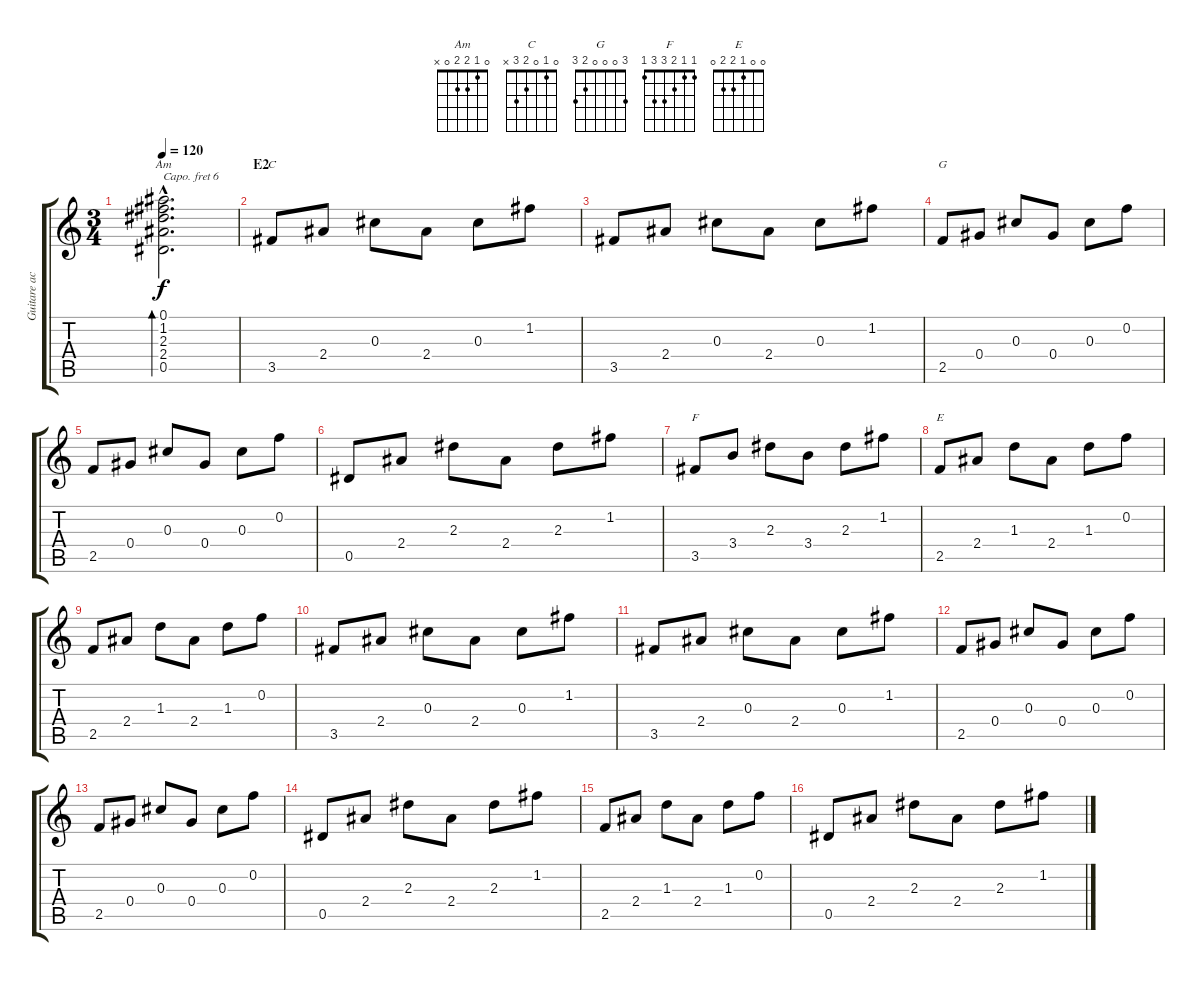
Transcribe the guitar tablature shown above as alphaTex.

\track ("Guitare acoustique (capo+6)" "Guitare ac") {instrument acousticguitarsteel}
\staff {score tabs}
\capo 6
\tuning (E4 B3 G3 D3 A2 E2) {hide}
\chord ("Am" 0 1 2 2 0 x)
\chord ("C" 0 1 0 2 3 x)
\chord ("G" 3 0 0 0 2 3)
\chord ("F" 1 1 2 3 3 1)
\chord ("E" 0 0 1 2 2 0)
\ts (3 4)
\tempo 120
\clef g2
\ks c
(0.1{hac} 1.2{hac} 2.3{hac} 2.4{hac} 0.5{hac}).2{d bd 60 ch "Am" dy f} |
\section ("" "E2")
3.5.8{ch "C"} 2.4.8 0.3.8 2.4.8 0.3.8 1.2.8 |
3.5.8 2.4.8 0.3.8 2.4.8 0.3.8 1.2.8 |
2.5.8{ch "G"} 0.4.8 0.3.8 0.4.8 0.3.8 0.2.8 |
2.5.8 0.4.8 0.3.8 0.4.8 0.3.8 0.2.8 |
0.5.8 2.4.8 2.3.8 2.4.8 2.3.8 1.2.8 |
3.5.8{ch "F"} 3.4.8 2.3.8 3.4.8 2.3.8 1.2.8 |
2.5.8{ch "E"} 2.4.8 1.3.8 2.4.8 1.3.8 0.2.8 |
2.5.8 2.4.8 1.3.8 2.4.8 1.3.8 0.2.8 |
3.5.8 2.4.8 0.3.8 2.4.8 0.3.8 1.2.8 |
3.5.8 2.4.8 0.3.8 2.4.8 0.3.8 1.2.8 |
2.5.8 0.4.8 0.3.8 0.4.8 0.3.8 0.2.8 |
2.5.8 0.4.8 0.3.8 0.4.8 0.3.8 0.2.8 |
0.5.8 2.4.8 2.3.8 2.4.8 2.3.8 1.2.8 |
2.5.8 2.4.8 1.3.8 2.4.8 1.3.8 0.2.8 |
0.5.8 2.4.8 2.3.8 2.4.8 2.3.8 1.2.8
